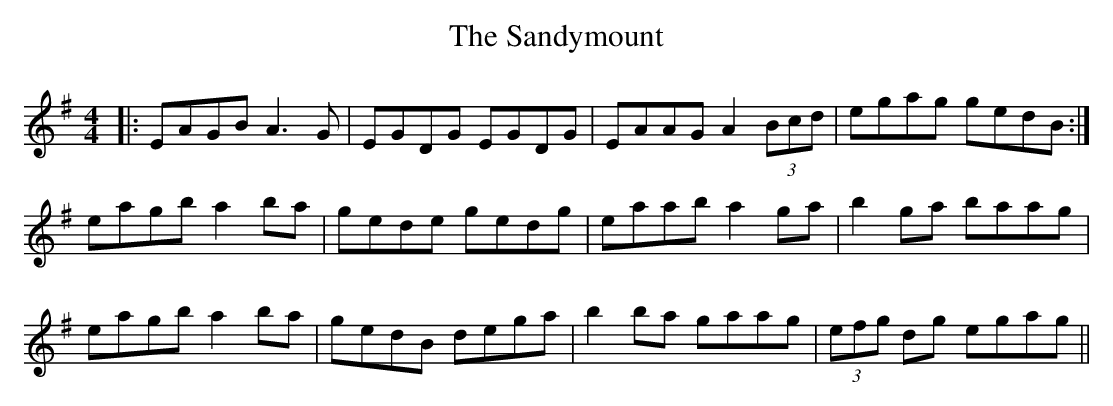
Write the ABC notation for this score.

X:1
T: The Sandymount
M: 4/4
L: 1/8
K: Ador
|:EAGB A3G|EGDG EGDG|EAAG A2(3Bcd|egag gedB:|
eagb a2ba|gede gedg|eaab a2ga|b2ga baag|
eagb a2ba|gedB dega|b2ba gaag|(3efg dg egag||
